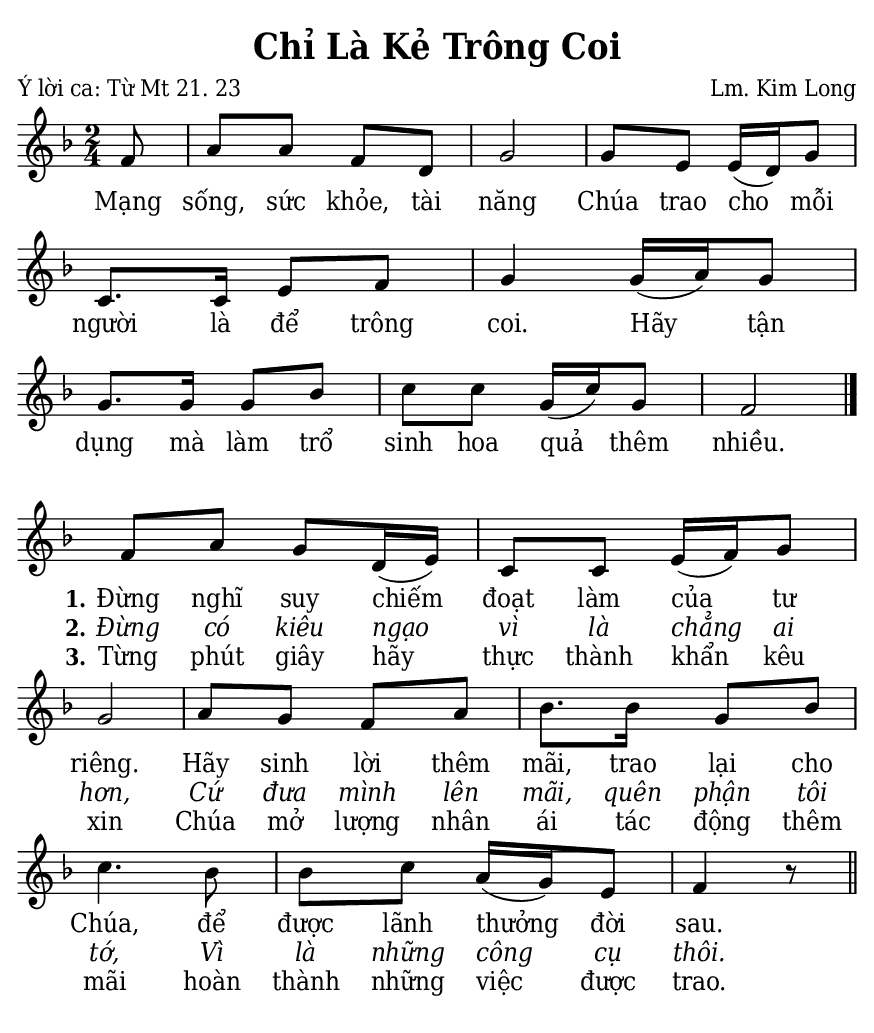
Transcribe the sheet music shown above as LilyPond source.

% Cài đặt chung
\version "2.24.3"
\include "english.ly"

\header {
  title = "Chỉ Là Kẻ Trông Coi"
  poet = "Ý lời ca: Từ Mt 21. 23"
  composer = "Lm. Kim Long"
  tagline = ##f
}

% Nhạc
nhacPhanMot = \relative c' {
  \key f \major
  \time 2/4
  \partial 8 f8 |
  a a f d |
  g2 |
  g8 e e16 (d) g8 |
  c,8. c16 e8 f |
  g4 g16 (a) g8 |
  g8. g16 g8 bf |
  c c g16 (c) g8 |
  f2 \bar "|."
}

nhacPhanHai = \relative c' {
  \key f \major
  \time 2/4
  f8 a g d16 (e) |
  c8 c e16 (f) g8 |
  g2 |
  a8 g f a |
  bf8. bf16 g8 bf |
  c4. bf8 |
  bf c a16 (g) e8 |
  f4 r8 \bar "||"
}

% Lời
loiPhanMot = \lyricmode {
  Mạng sống, sức khỏe, tài năng Chúa trao cho mỗi người
  là để trông coi.
  Hãy tận dụng mà làm trổ sinh hoa quả thêm nhiều.
}

loiPhanHai = \lyricmode {
  <<
    {
      \set stanza = "1."
      Đừng nghĩ suy chiếm đoạt làm của tư riêng.
      Hãy sinh lời thêm mãi,
      trao lại cho Chúa, để được lãnh thưởng đời sau.
    }
    \new Lyrics {
	    \set associatedVoice = "beSop"
	    \set stanza = "2."
      \override Lyrics.LyricText.font-shape = #'italic
      Đừng có kiêu ngạo vì là chẳng ai hơn,
      Cứ đưa mình lên mãi, quên phận tôi tớ,
      Vì là những công cụ thôi.
    }
    \new Lyrics {
	    \set associatedVoice = "beSop"
	    \set stanza = "3."
      Từng phút giây hãy thực thành khẩn kêu xin
      Chúa mở lượng nhân ái
      tác động thêm mãi hoàn thành những việc được trao.
    }
  >>
}

% Dàn trang
\paper {
  #(set-paper-size "a5")
  top-margin = 3\mm
  bottom-margin = 3\mm
  left-margin = 3\mm
  right-margin = 3\mm
  indent = #0
  #(define fonts
	 (make-pango-font-tree "Deja Vu Serif Condensed"
	 		       "Deja Vu Serif Condensed"
			       "Deja Vu Serif Condensed"
			       (/ 20 20)))
  print-page-number = ##f
}

\score {
  <<
    \new Staff <<
        \clef treble
        \new Voice = beSop {
          \nhacPhanMot
        }
      \new Lyrics \lyricsto beSop \loiPhanMot
    >>
  >>
  \layout {
    \override Lyrics.LyricSpace.minimum-distance = #2
    \override Score.BarNumber.break-visibility = ##(#f #f #f)
    \override Score.SpacingSpanner.uniform-stretching = ##t
    ragged-last = ##f
  }
}

\score {
  <<
    \new Staff <<
        \clef treble
        \new Voice = beSop {
          \nhacPhanHai
        }
      \new Lyrics \lyricsto beSop \loiPhanHai
    >>
  >>
  \layout {
    \override Staff.TimeSignature.transparent = ##t
    \override Lyrics.LyricSpace.minimum-distance = #3
    \override Score.BarNumber.break-visibility = ##(#f #f #f)
    \override Score.SpacingSpanner.uniform-stretching = ##t
    ragged-last = ##f
  }
}
